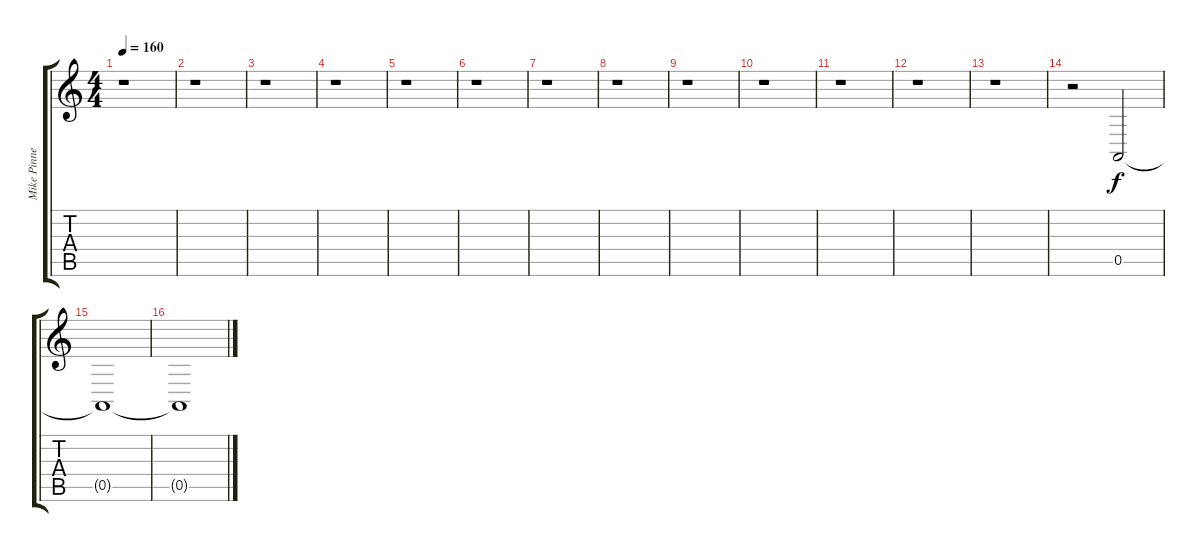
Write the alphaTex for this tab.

\track ("Mike Pinnella (Strings)" "Mike Pinne") {instrument synthstrings1}
\staff {score tabs}
\tuning (E4 B3 G3 D3 A2 D2) {hide}
\ts (4 4)
\tempo 160
\clef g2
\ks c
r.1{dy f} |
r.1 |
r.1 |
r.1 |
r.1 |
r.1 |
r.1 |
r.1 |
r.1 |
r.1 |
r.1 |
r.1 |
r.1 |
r.2 0.5.2{volume 16 balance 8} |
0.5{t}.1 |
0.5{t}.1
